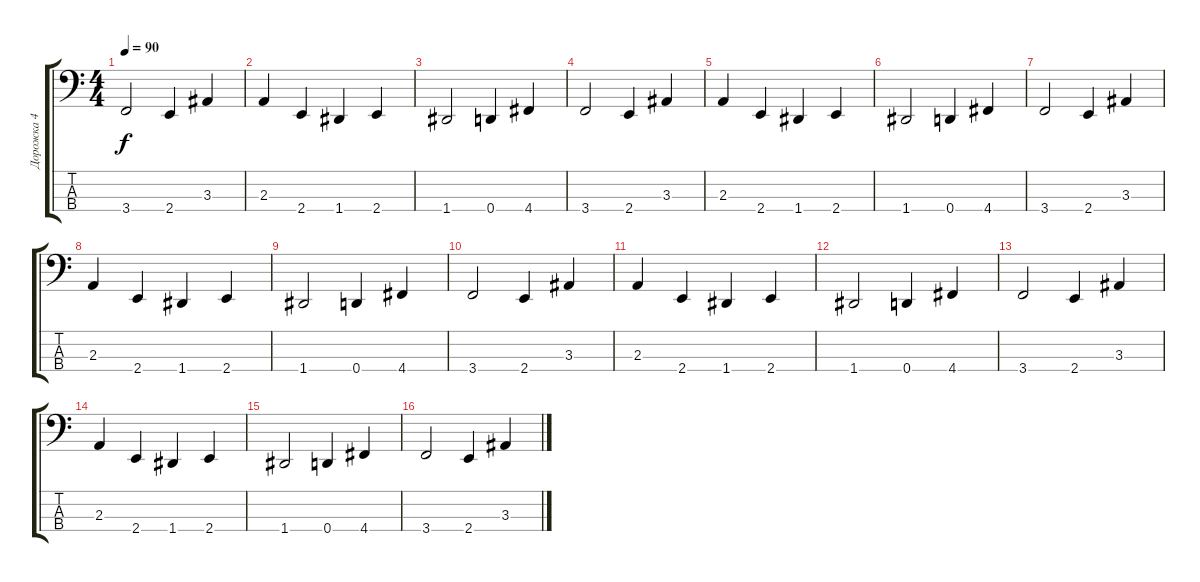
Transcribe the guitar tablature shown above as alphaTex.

\track ("Дорожка 4" "Дорожка 4") {instrument slapbass1}
\staff {score tabs}
\tuning (F2 C2 G1 D1) {hide}
\ts (4 4)
\tempo 90
\clef f4
\ks c
3.4.2{dy f} 2.4.4 3.3.4 |
2.3.4 2.4.4 1.4.4 2.4.4 |
1.4.2 0.4.4 4.4.4 |
3.4.2 2.4.4 3.3.4 |
2.3.4 2.4.4 1.4.4 2.4.4 |
1.4.2 0.4.4 4.4.4 |
3.4.2 2.4.4 3.3.4 |
2.3.4 2.4.4 1.4.4 2.4.4 |
1.4.2 0.4.4 4.4.4 |
3.4.2 2.4.4 3.3.4 |
2.3.4 2.4.4 1.4.4 2.4.4 |
1.4.2 0.4.4 4.4.4 |
3.4.2 2.4.4 3.3.4 |
2.3.4 2.4.4 1.4.4 2.4.4 |
1.4.2 0.4.4 4.4.4 |
3.4.2 2.4.4 3.3.4
